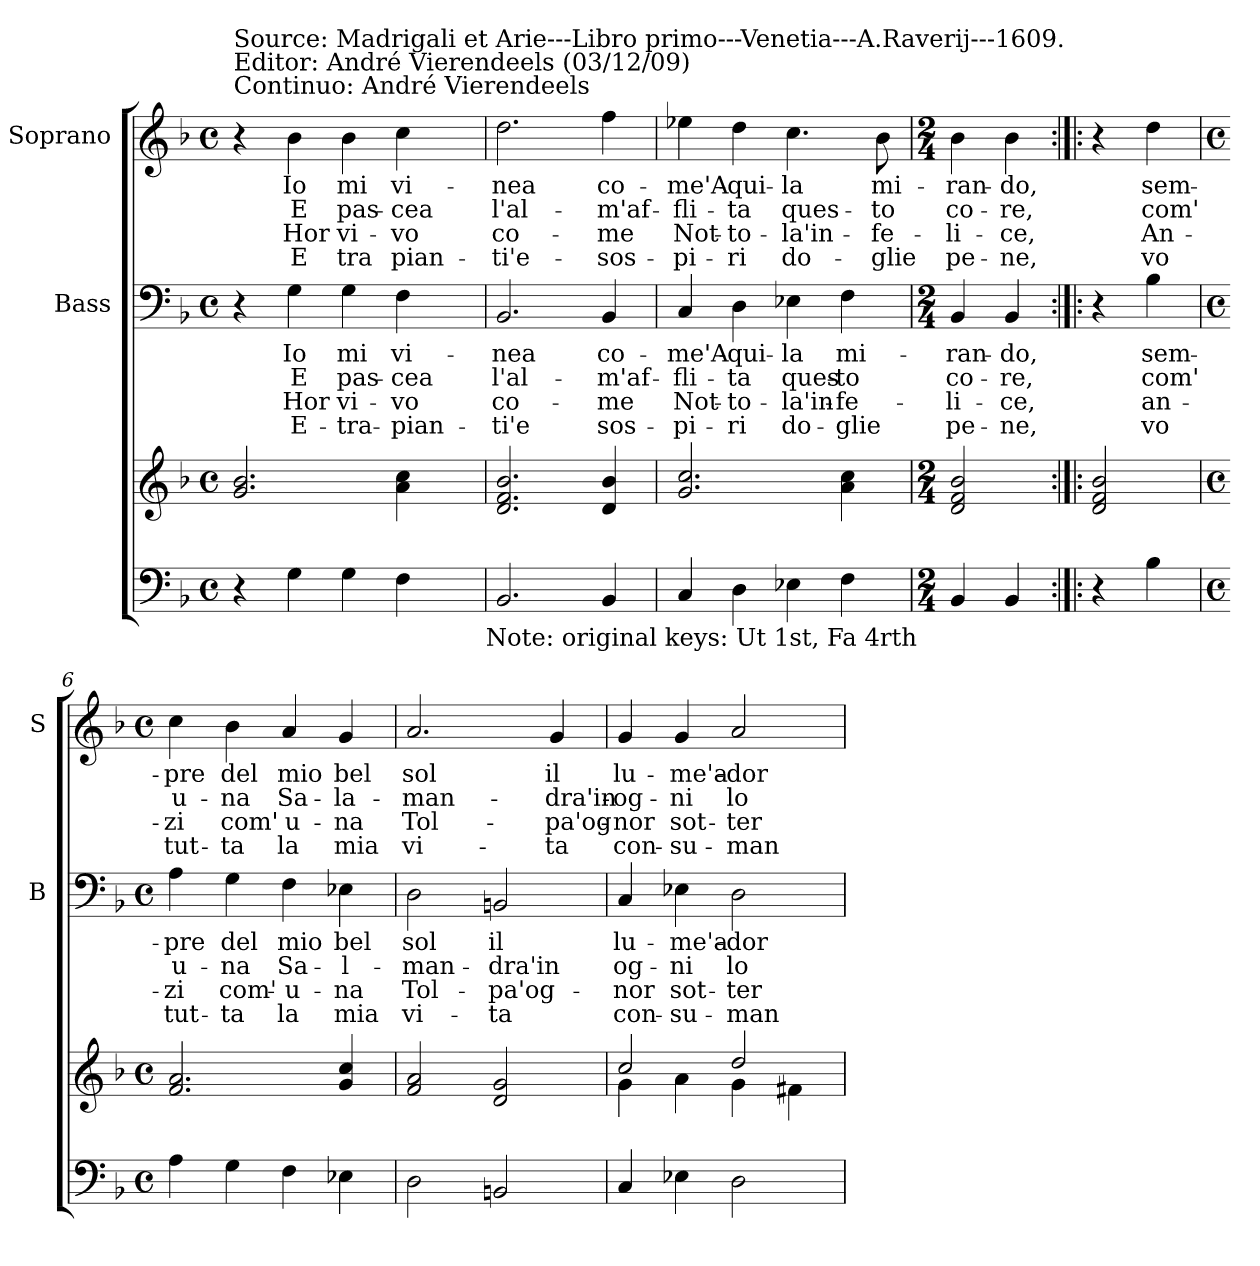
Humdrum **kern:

**kern	**kern	**kern	**text	**text	**text	**text	**kern	**text	**text	**text	**text
*part3	*part3	*part2	*part2	*part2	*part2	*part2	*part1	*part1	*part1	*part1	*part1
*staff4	*staff3	*staff2	*staff2	*staff2	*staff2	*staff2	*staff1	*staff1	*staff1	*staff1	*staff1
*	*	*I"Bass	*	*	*	*	*I"Soprano	*	*	*	*
*	*	*I'B	*	*	*	*	*I'S	*	*	*	*
*clefF4	*clefG2	*clefF4	*	*	*	*	*clefG2	*	*	*	*
*k[b-]	*k[b-]	*k[b-]	*	*	*	*	*k[b-]	*	*	*	*
*F:	*F:	*F:	*	*	*	*	*F:	*	*	*	*
*M4/4	*M4/4	*M4/4	*	*	*	*	*M4/4	*	*	*	*
*met(c)	*met(c)	*met(c)	*	*	*	*	*met(c)	*	*	*	*
=1	=1	=1	=1	=1	=1	=1	=1	=1	=1	=1	=1
!	!	!	!	!	!	!	!LO:TX:a:t=Source&colon; Madrigali et Arie---Libro primo---Venetia---A.Raverij---1609.\nEditor&colon; André Vierendeels (03/12/09)\nContinuo&colon; André Vierendeels	!	!	!	!
4r	2.g/ 2.b-/	4r	.	.	.	.	4r	.	.	.	.
4G\	.	4G\	Io	E	Hor	E-	4b-\	Io	E	Hor	E
4G\	.	4G\	mi	pas-	vi-	-tra-	4b-\	mi	pas-	vi-	tra
4F\	4a\ 4cc\	4F\	vi-	-cea	-vo	-pian-	4cc\	vi-	-cea	-vo	pian-
8ryy	8ryy	8ryy	.	.	.	.	8ryy	.	.	.	.
!LO:TX:b:t=Note&colon; original keys&colon; Ut 1st, Fa 4rth	!	!	!	!	!	!	!	!	!	!	!
=2	=2	=2	=2	=2	=2	=2	=2	=2	=2	=2	=2
2.BB-/	2.d/ 2.f/ 2.b-/	2.BB-/	-nea	l'al-	co-	-ti'e	2.dd\	-nea	l'al-	co-	-ti'e-
4BB-/	4d/ 4b-/	4BB-/	co-	-m'af-	-me	sos-	4ff\	co-	-m'af-	-me	-sos-
=3	=3	=3	=3	=3	=3	=3	=3	=3	=3	=3	=3
4C/	2.g/ 2.cc/	4C/	-me'A-	-fli-	Not-	-pi-	4ee-X\	-me'A-	-fli-	Not-	-pi-
4D\	.	4D\	-qui-	-ta	-to-	-ri	4dd\	-qui-	-ta	-to-	-ri
4E-X\	.	4E-X\	-la	ques-	-la'in-	do-	4.cc\	-la	ques-	-la'in-	do-
4F\	4a\ 4cc\	4F\	mi-	-to	-fe-	-glie	.	.	.	.	.
.	.	.	.	.	.	.	8b-\	mi-	-to	-fe-	-glie
=4	=4	=4	=4	=4	=4	=4	=4	=4	=4	=4	=4
*M2/4	*M2/4	*M2/4	*	*	*	*	*M2/4	*	*	*	*
4BB-/	2d/ 2f/ 2b-/	4BB-/	-ran-	co-	-li-	pe-	4b-\	-ran-	co-	-li-	pe-
4BB-/	.	4BB-/	-do,	-re,	-ce,	-ne,	4b-\	-do,	-re,	-ce,	-ne,
=5:|!|:	=5:|!|:	=5:|!|:	=5:|!|:	=5:|!|:	=5:|!|:	=5:|!|:	=5:|!|:	=5:|!|:	=5:|!|:	=5:|!|:	=5:|!|:
4r	2d/ 2f/ 2b-/	4r	.	.	.	.	4r	.	.	.	.
4B-\	.	4B-\	sem-	com'	an-	vo	4dd\	sem-	com'	An-	vo
=6	=6	=6	=6	=6	=6	=6	=6	=6	=6	=6	=6
*M4/4	*M4/4	*M4/4	*	*	*	*	*M4/4	*	*	*	*
*met(c)	*met(c)	*met(c)	*	*	*	*	*met(c)	*	*	*	*
4A\	2.f/ 2.a/	4A\	-pre	u-	-zi	tut-	4cc\	-pre	u-	-zi	tut-
4G\	.	4G\	del	-na	com'-	-ta	4b-\	del	-na	com'	-ta
4F\	.	4F\	mio	Sa-	-u-	la	4a/	mio	Sa-	u-	la
4E-X\	4g/ 4cc/	4E-X\	bel	-l-	-na	mia	4g/	bel	-la-	-na	mia
=7	=7	=7	=7	=7	=7	=7	=7	=7	=7	=7	=7
2D\	2f/ 2a/	2D\	sol	-man-	Tol-	vi-	2.a/	sol	-man-	Tol-	vi-
2BBn/	2d/ 2g/	2BBn/	il	-dra'in	-pa'og-	-ta	.	.	.	.	.
.	.	.	.	.	.	.	4g/	il	-dra'in-	-pa'og-	-ta
!!LO:LB:g=z
=8	=8	=8	=8	=8	=8	=8	=8	=8	=8	=8	=8
*	*^	*	*	*	*	*	*	*	*	*	*
4C/	4g\	2cc/	4C/	lu-	og-	-nor	con-	4g/	lu-	-og-	-nor	con-
4E-X\	4a\	.	4E-X\	-me'a-	-ni	sot-	-su-	4g/	-me'a-	-ni	sot-	-su-
2D\	4g\	2dd/	2D\	-dor-	lo-	-ter-	-man-	2a/	-dor-	lo-	-ter-	-man-
.	4f#X\	.	.	.	.	.	.	.	.	.	.	.
*	*v	*v	*	*	*	*	*	*	*	*	*	*
=	=	=	=	=	=	=	=	=	=	=	=
*-	*-	*-	*-	*-	*-	*-	*-	*-	*-	*-	*-
